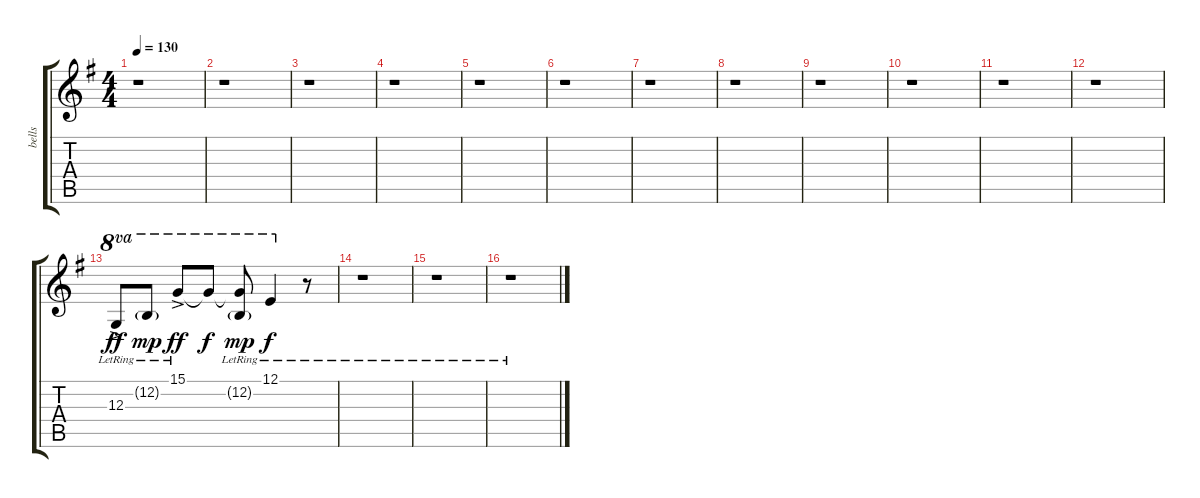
\track ("bells" "bells") {instrument glockenspiel}
\staff {score tabs}
\tuning (E4 B3 G3 D3 A2 E2) {hide}
\ts (4 4)
\tempo 130
\clef g2
\ks g
r.1{dy ff} |
r.1 |
r.1 |
r.1 |
r.1 |
r.1 |
r.1 |
r.1 |
r.1 |
r.1 |
r.1 |
r.1 |
12.3{ac lr}.8{ot 8va} 12.2{g lr}.8{ot 8va dy mp} 15.1{ac lr}.8{ot 8va dy ff} 15.1{t}.8{ot 8va dy f} (15.1{t} 12.2{g lr}).8{ot 8va dy mp} 12.1{lr}.4{ot 8va dy f} r.8 |
r.1 |
r.1 |
r.1
